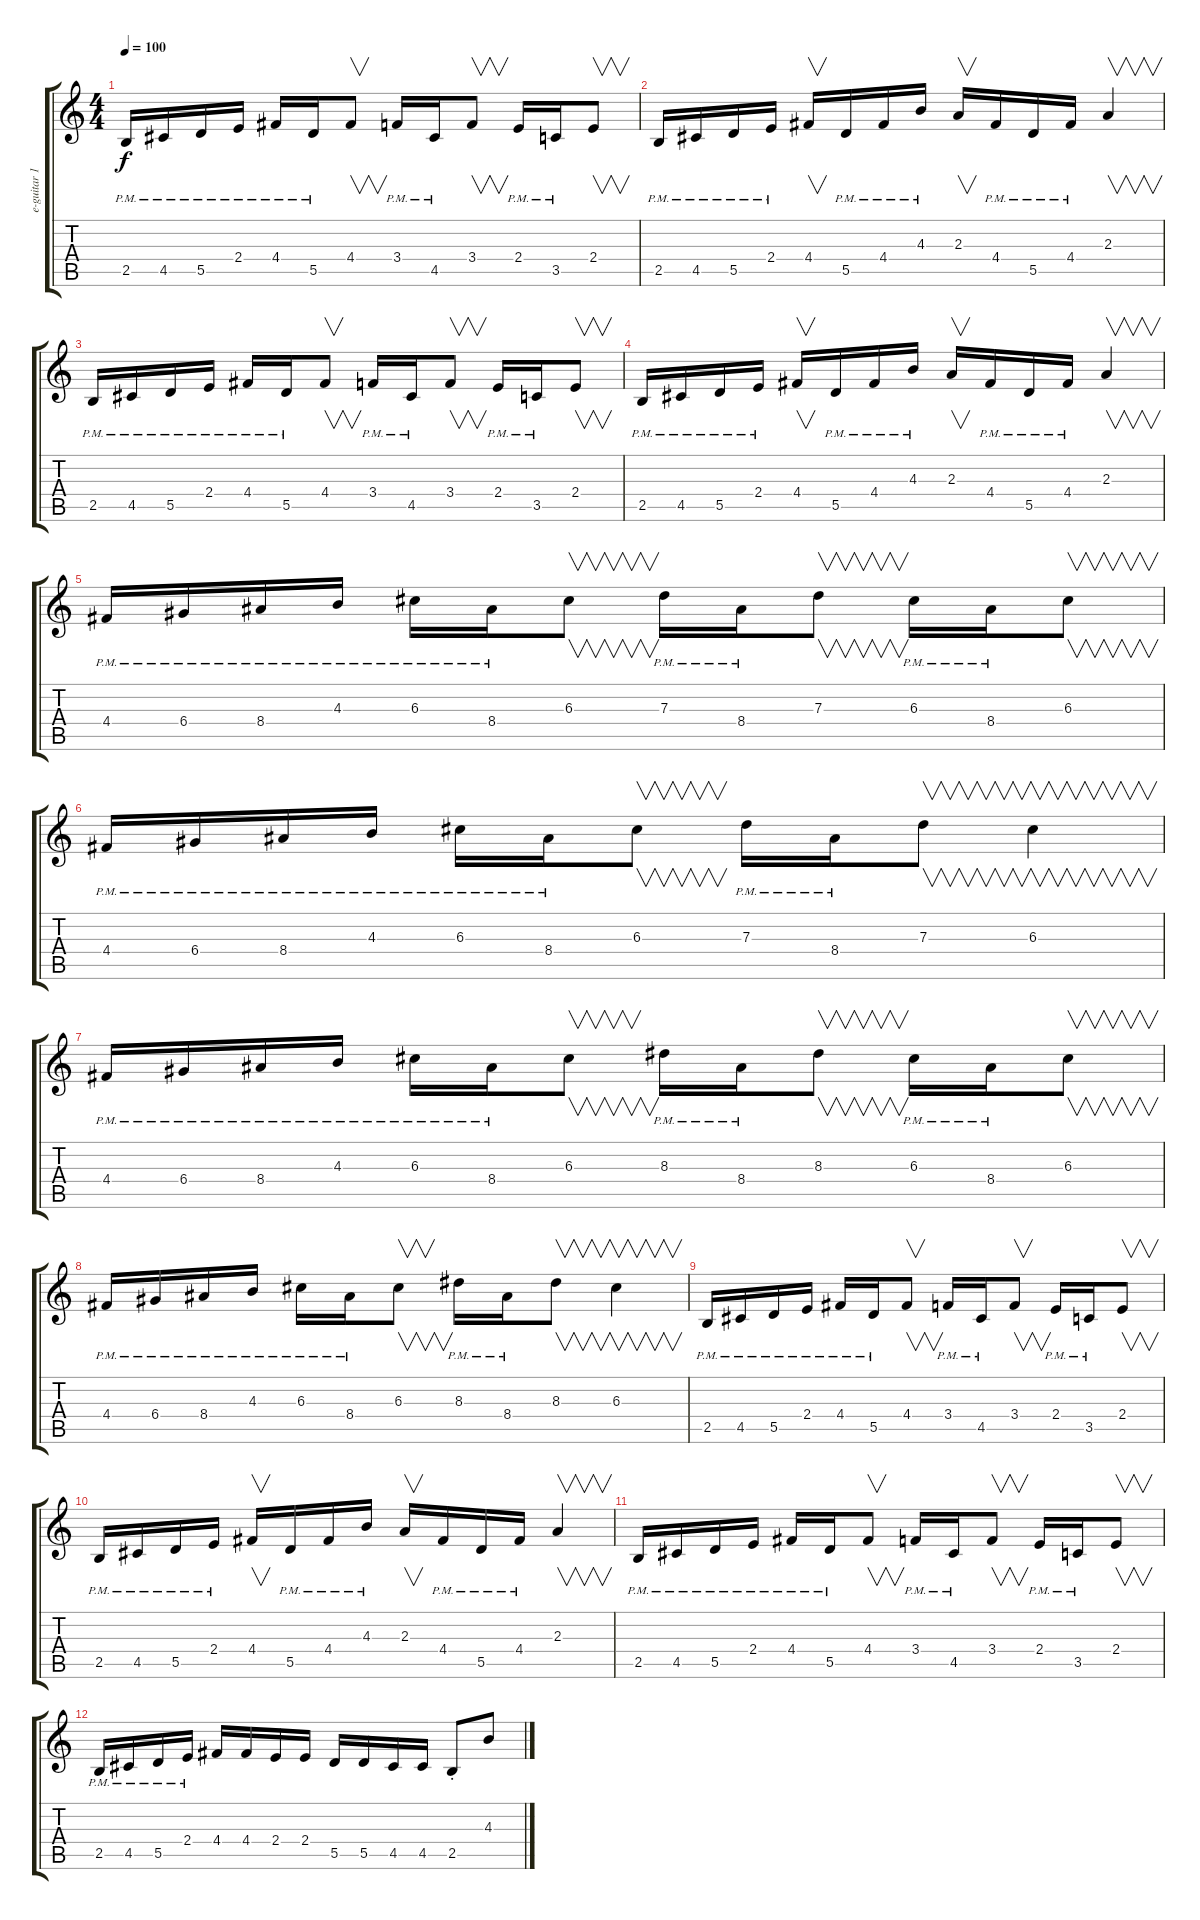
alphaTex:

\track ("e-guitar 1" "e-guitar 1") {instrument overdrivenguitar}
\staff {score tabs}
\tuning (E4 B3 G3 D3 A2 E2) {hide}
\ts (4 4)
\tempo 100
\clef g2
\ks c
2.5{pm}.16{dy f} 4.5{pm}.16 5.5{pm}.16 2.4{pm}.16 4.4{pm}.16 5.5{pm}.16 4.4.8{v} 3.4{pm}.16 4.5{pm}.16 3.4.8{v} 2.4{pm}.16 3.5{pm}.16 2.4.8{v} |
2.5{pm}.16 4.5{pm}.16 5.5{pm}.16 2.4{pm}.16 4.4.16{v} 5.5{pm}.16 4.4{pm}.16 4.3{pm}.16 2.3.16{v} 4.4{pm}.16 5.5{pm}.16 4.4{pm}.16 2.3.4{v} |
2.5{pm}.16 4.5{pm}.16 5.5{pm}.16 2.4{pm}.16 4.4{pm}.16 5.5{pm}.16 4.4.8{v} 3.4{pm}.16 4.5{pm}.16 3.4.8{v} 2.4{pm}.16 3.5{pm}.16 2.4.8{v} |
2.5{pm}.16 4.5{pm}.16 5.5{pm}.16 2.4{pm}.16 4.4.16{v} 5.5{pm}.16 4.4{pm}.16 4.3{pm}.16 2.3.16{v} 4.4{pm}.16 5.5{pm}.16 4.4{pm}.16 2.3.4{v} |
4.4{pm}.16 6.4{pm}.16 8.4{pm}.16 4.3{pm}.16 6.3{pm}.16 8.4{pm}.16 6.3.8{v} 7.3{pm}.16 8.4{pm}.16 7.3.8{v} 6.3{pm}.16 8.4{pm}.16 6.3.8{v} |
4.4{pm}.16 6.4{pm}.16 8.4{pm}.16 4.3{pm}.16 6.3{pm}.16 8.4{pm}.16 6.3.8{v} 7.3{pm}.16 8.4{pm}.16 7.3.8{v} 6.3.4{v} |
4.4{pm}.16 6.4{pm}.16 8.4{pm}.16 4.3{pm}.16 6.3{pm}.16 8.4{pm}.16 6.3.8{v} 8.3{pm}.16 8.4{pm}.16 8.3.8{v} 6.3{pm}.16 8.4{pm}.16 6.3.8{v} |
4.4{pm}.16 6.4{pm}.16 8.4{pm}.16 4.3{pm}.16 6.3{pm}.16 8.4{pm}.16 6.3.8{v} 8.3{pm}.16 8.4{pm}.16 8.3.8{v} 6.3.4{v} |
2.5{pm}.16 4.5{pm}.16 5.5{pm}.16 2.4{pm}.16 4.4{pm}.16 5.5{pm}.16 4.4.8{v} 3.4{pm}.16 4.5{pm}.16 3.4.8{v} 2.4{pm}.16 3.5{pm}.16 2.4.8{v} |
2.5{pm}.16 4.5{pm}.16 5.5{pm}.16 2.4{pm}.16 4.4.16{v} 5.5{pm}.16 4.4{pm}.16 4.3{pm}.16 2.3.16{v} 4.4{pm}.16 5.5{pm}.16 4.4{pm}.16 2.3.4{v} |
2.5{pm}.16 4.5{pm}.16 5.5{pm}.16 2.4{pm}.16 4.4{pm}.16 5.5{pm}.16 4.4.8{v} 3.4{pm}.16 4.5{pm}.16 3.4.8{v} 2.4{pm}.16 3.5{pm}.16 2.4.8{v} |
2.5{pm}.16 4.5{pm}.16 5.5{pm}.16 2.4{pm}.16 4.4.16 4.4.16 2.4.16 2.4.16 5.5.16 5.5.16 4.5.16 4.5.16 2.5{st}.8 4.3.8
